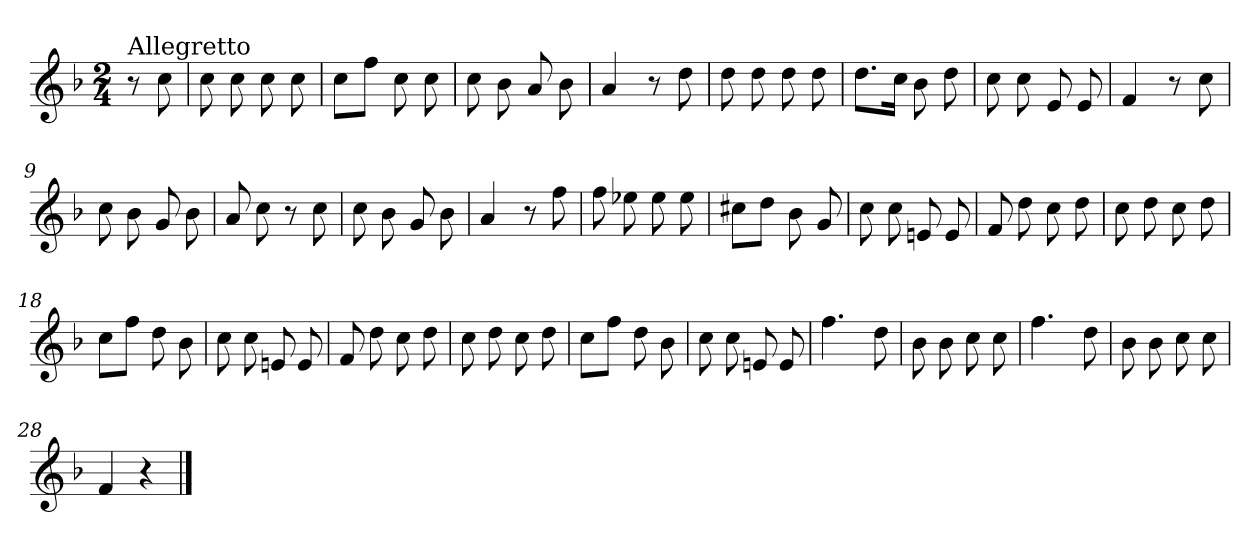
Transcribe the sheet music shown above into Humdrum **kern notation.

**kern
*part1
*staff1
*clefG2
*k[b-]
*F:
*M2/4
=
!LO:TX:a:t=Allegretto
8r
8cc\
=1
8cc\
8cc\
8cc\
8cc\
=2
8cc\L
8ff\J
8cc\
8cc\
=3
8cc\
8b-\
8a/
8b-\
=4
4a/
8r
8dd\
=5
8dd\
8dd\
8dd\
8dd\
=6
8.dd\L
16cc\Jk
8b-\
8dd\
=7
8cc\
8cc\
8e/
8e/
=8
4f/
8r
8cc\
!!LO:LB:g=z
=9
8cc\
8b-\
8g/
8b-\
=10
8a/
8cc\
8r
8cc\
=11
8cc\
8b-\
8g/
8b-\
=12
4a/
8r
8ff\
=13
8ff\
8ee-X\
8ee-\
8ee-\
=14
8cc#X\L
8dd\J
8b-\
8g/
=15
8cc\
8cc\
8en/
8e/
=16
8f/
8dd\
8cc\
8dd\
=17
8cc\
8dd\
8cc\
8dd\
!!LO:LB:g=z
=18
8cc\L
8ff\J
8dd\
8b-\
=19
8cc\
8cc\
8en/
8e/
=20
8f/
8dd\
8cc\
8dd\
=21
8cc\
8dd\
8cc\
8dd\
=22
8cc\L
8ff\J
8dd\
8b-\
=23
8cc\
8cc\
8en/
8e/
=24
4.ff\
8dd\
=25
8b-\
8b-\
8cc\
8cc\
=26
4.ff\
8dd\
!!LO:LB:g=z
=27
8b-\
8b-\
8cc\
8cc\
=28
4f/
4r
==
*-
